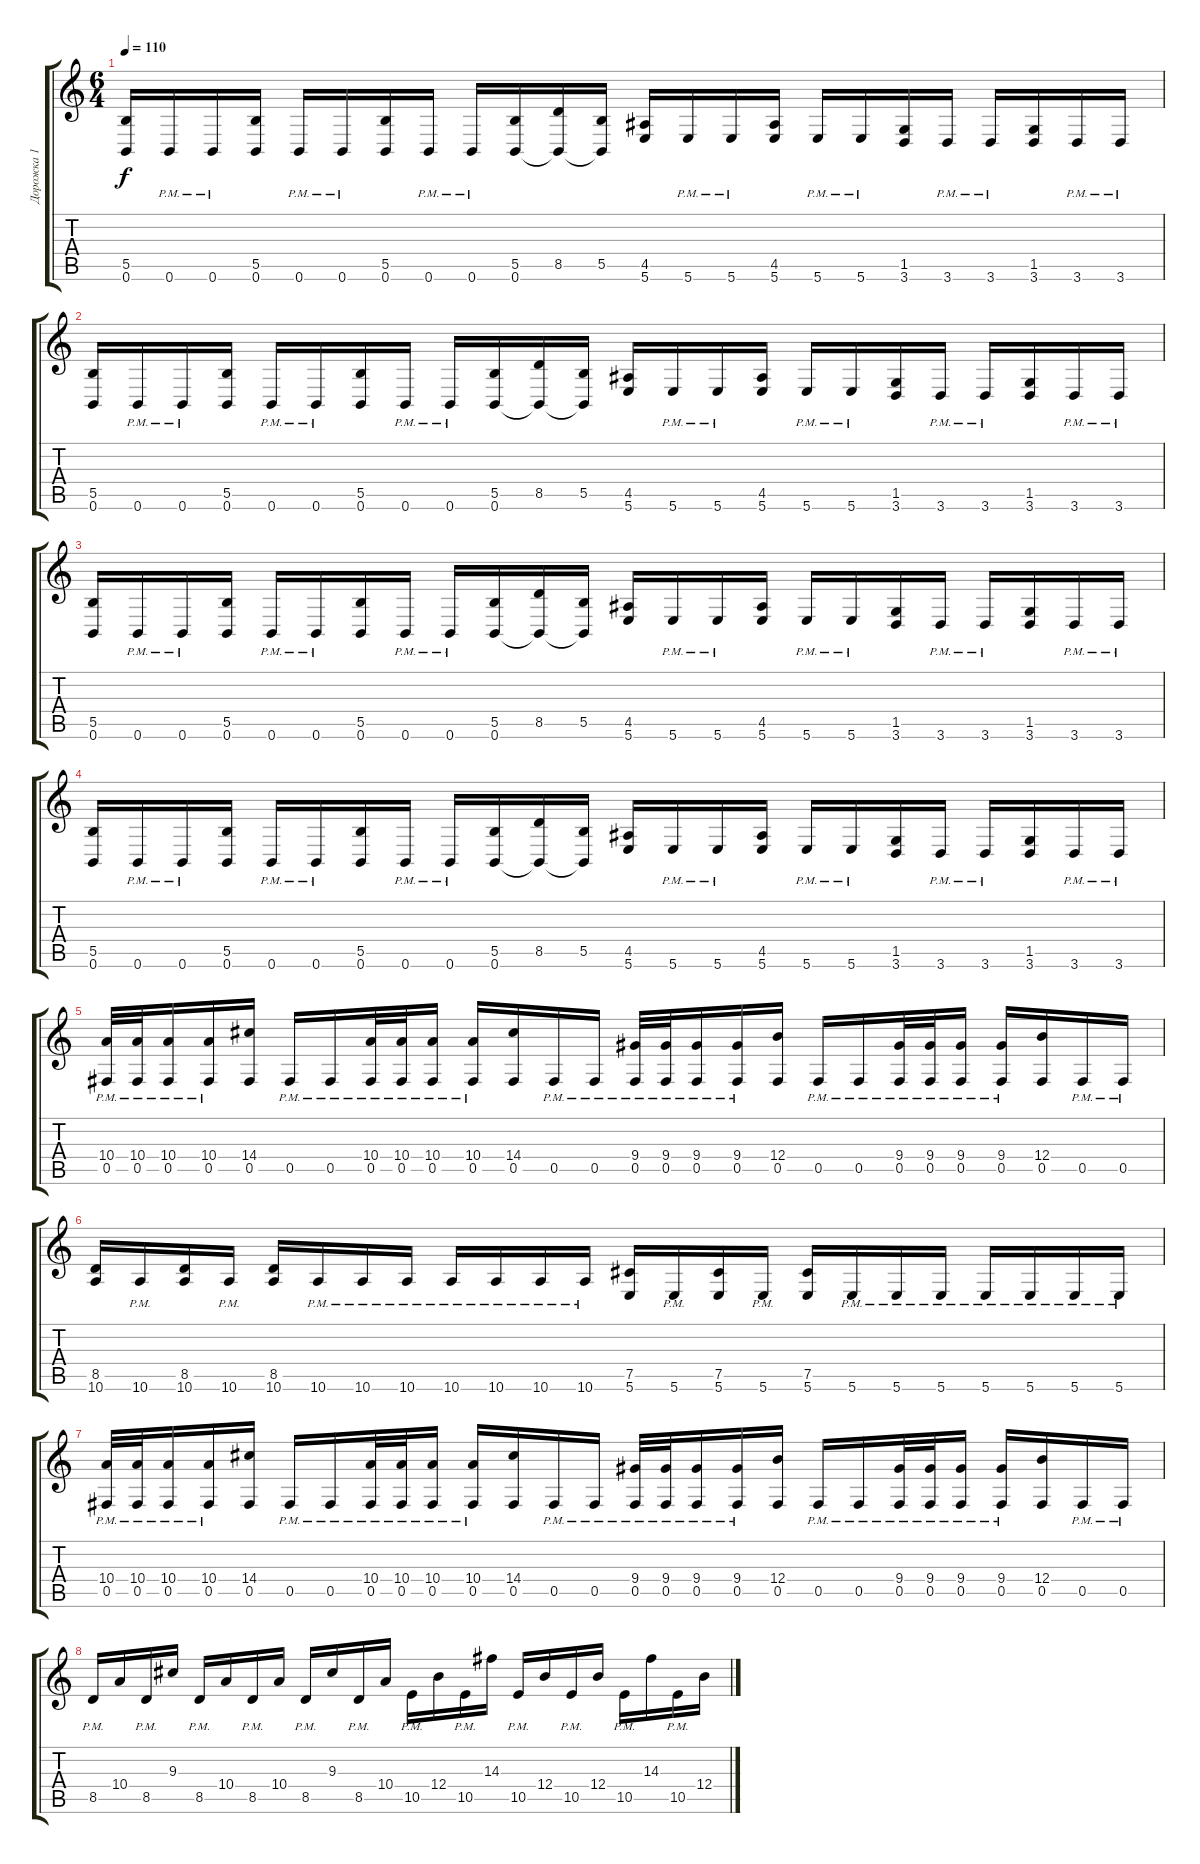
\track ("Дорожка 1" "Дорожка 1") {instrument distortionguitar}
\staff {score tabs}
\tuning (Db4 Ab3 E3 B2 Gb2 B1) {hide}
\ts (6 4)
\tempo 110
\clef g2
\ks c
(5.5 0.6).16{dy f} 0.6{pm}.16 0.6{pm}.16 (5.5 0.6).16 0.6{pm}.16 0.6{pm}.16 (5.5 0.6).16 0.6{pm}.16 0.6{pm}.16 (5.5 0.6).16 (8.5 0.6{t}).16 (5.5 0.6{t}).16 (4.5 5.6).16 5.6{pm}.16 5.6{pm}.16 (4.5 5.6).16 5.6{pm}.16 5.6{pm}.16 (1.5 3.6).16 3.6{pm}.16 3.6{pm}.16 (1.5 3.6).16 3.6{pm}.16 3.6{pm}.16 |
(5.5 0.6).16 0.6{pm}.16 0.6{pm}.16 (5.5 0.6).16 0.6{pm}.16 0.6{pm}.16 (5.5 0.6).16 0.6{pm}.16 0.6{pm}.16 (5.5 0.6).16 (8.5 0.6{t}).16 (5.5 0.6{t}).16 (4.5 5.6).16 5.6{pm}.16 5.6{pm}.16 (4.5 5.6).16 5.6{pm}.16 5.6{pm}.16 (1.5 3.6).16 3.6{pm}.16 3.6{pm}.16 (1.5 3.6).16 3.6{pm}.16 3.6{pm}.16 |
(5.5 0.6).16 0.6{pm}.16 0.6{pm}.16 (5.5 0.6).16 0.6{pm}.16 0.6{pm}.16 (5.5 0.6).16 0.6{pm}.16 0.6{pm}.16 (5.5 0.6).16 (8.5 0.6{t}).16 (5.5 0.6{t}).16 (4.5 5.6).16 5.6{pm}.16 5.6{pm}.16 (4.5 5.6).16 5.6{pm}.16 5.6{pm}.16 (1.5 3.6).16 3.6{pm}.16 3.6{pm}.16 (1.5 3.6).16 3.6{pm}.16 3.6{pm}.16 |
(5.5 0.6).16 0.6{pm}.16 0.6{pm}.16 (5.5 0.6).16 0.6{pm}.16 0.6{pm}.16 (5.5 0.6).16 0.6{pm}.16 0.6{pm}.16 (5.5 0.6).16 (8.5 0.6{t}).16 (5.5 0.6{t}).16 (4.5 5.6).16 5.6{pm}.16 5.6{pm}.16 (4.5 5.6).16 5.6{pm}.16 5.6{pm}.16 (1.5 3.6).16 3.6{pm}.16 3.6{pm}.16 (1.5 3.6).16 3.6{pm}.16 3.6{pm}.16 |
(10.4{pm} 0.5{pm}).32 (10.4{pm} 0.5{pm}).32 (10.4{pm} 0.5{pm}).16 (10.4{pm} 0.5{pm}).16 (14.4 0.5).16 0.5{pm}.16 0.5{pm}.16 (10.4{pm} 0.5{pm}).32 (10.4{pm} 0.5{pm}).32 (10.4{pm} 0.5{pm}).16 (10.4{pm} 0.5{pm}).16 (14.4 0.5).16 0.5{pm}.16 0.5{pm}.16 (9.4{pm} 0.5{pm}).32 (9.4{pm} 0.5{pm}).32 (9.4{pm} 0.5{pm}).16 (9.4{pm} 0.5{pm}).16 (12.4 0.5).16 0.5{pm}.16 0.5{pm}.16 (9.4{pm} 0.5{pm}).32 (9.4{pm} 0.5{pm}).32 (9.4{pm} 0.5{pm}).16 (9.4{pm} 0.5{pm}).16 (12.4 0.5).16 0.5{pm}.16 0.5{pm}.16 |
(8.5 10.6).16 10.6{pm}.16 (8.5 10.6).16 10.6{pm}.16 (8.5 10.6).16 10.6{pm}.16 10.6{pm}.16 10.6{pm}.16 10.6{pm}.16 10.6{pm}.16 10.6{pm}.16 10.6{pm}.16 (7.5 5.6).16 5.6{pm}.16 (7.5 5.6).16 5.6{pm}.16 (7.5 5.6).16 5.6{pm}.16 5.6{pm}.16 5.6{pm}.16 5.6{pm}.16 5.6{pm}.16 5.6{pm}.16 5.6{pm}.16 |
(10.4{pm} 0.5{pm}).32 (10.4{pm} 0.5{pm}).32 (10.4{pm} 0.5{pm}).16 (10.4{pm} 0.5{pm}).16 (14.4 0.5).16 0.5{pm}.16 0.5{pm}.16 (10.4{pm} 0.5{pm}).32 (10.4{pm} 0.5{pm}).32 (10.4{pm} 0.5{pm}).16 (10.4{pm} 0.5{pm}).16 (14.4 0.5).16 0.5{pm}.16 0.5{pm}.16 (9.4{pm} 0.5{pm}).32 (9.4{pm} 0.5{pm}).32 (9.4{pm} 0.5{pm}).16 (9.4{pm} 0.5{pm}).16 (12.4 0.5).16 0.5{pm}.16 0.5{pm}.16 (9.4{pm} 0.5{pm}).32 (9.4{pm} 0.5{pm}).32 (9.4{pm} 0.5{pm}).16 (9.4{pm} 0.5{pm}).16 (12.4 0.5).16 0.5{pm}.16 0.5{pm}.16 |
8.5{pm}.16 10.4.16 8.5{pm}.16 9.3.16 8.5{pm}.16 10.4.16 8.5{pm}.16 10.4.16 8.5{pm}.16 9.3.16 8.5{pm}.16 10.4.16 10.5{pm}.16 12.4.16 10.5{pm}.16 14.3.16 10.5{pm}.16 12.4.16 10.5{pm}.16 12.4.16 10.5{pm}.16 14.3.16 10.5{pm}.16 12.4.16
